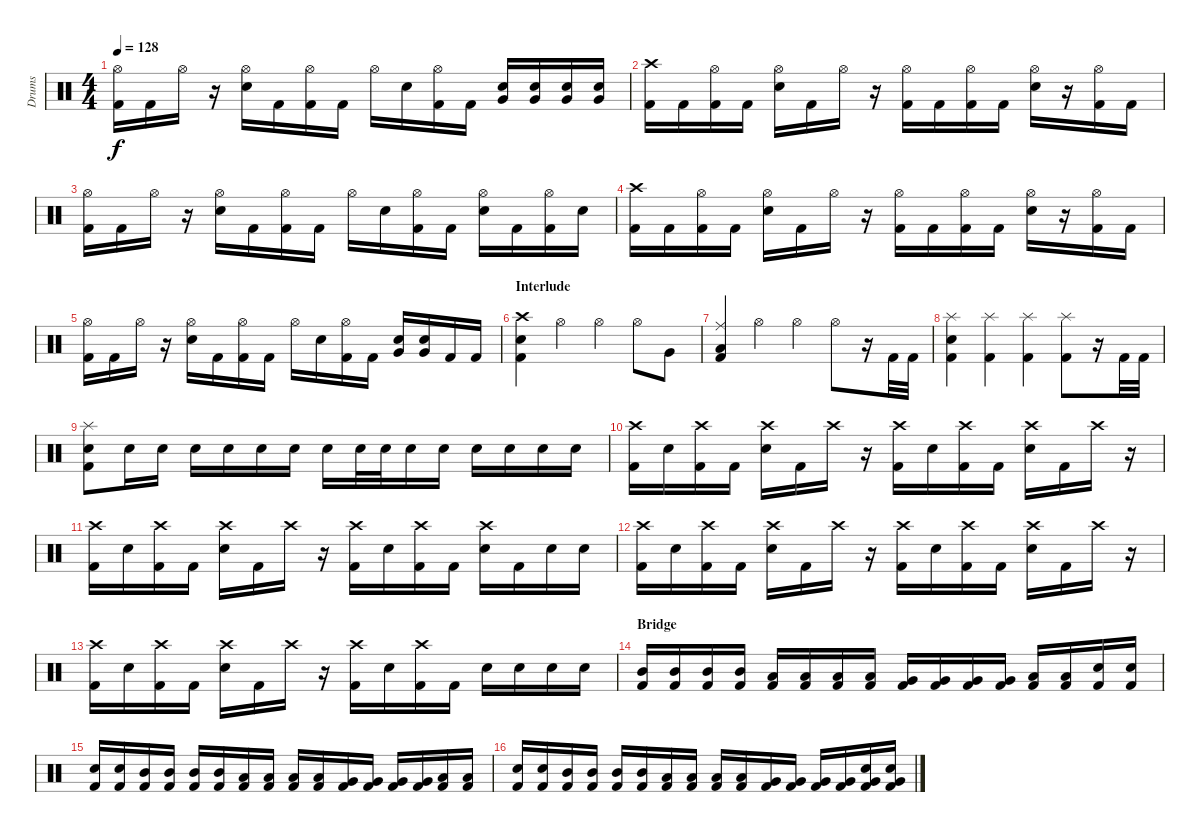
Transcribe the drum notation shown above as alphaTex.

\track ("Drums" "Drums") {instrument percussion}
\staff {score}
\articulation defaults
\ts (4 4)
\tempo 128
\clef neutral
\ks c
("Hi-Hat (open)" "Kick (hit) 2").16{dy f} "Kick (hit) 2".16 "Hi-Hat (open)".16 r.16 ("Hi-Hat (open)" "Electric Snare (hit)").16 "Kick (hit) 2".16 ("Hi-Hat (open)" "Kick (hit) 2").16 "Kick (hit) 2".16 "Hi-Hat (open)".16 "Electric Snare (hit)".16 ("Hi-Hat (open)" "Kick (hit) 2").16 "Kick (hit) 2".16 ("Very Low Tom (hit)" "Electric Snare (hit)").16 ("Very Low Tom (hit)" "Electric Snare (hit)").16 ("Very Low Tom (hit)" "Electric Snare (hit)").16 ("Very Low Tom (hit)" "Electric Snare (hit)").16 |
("Crash high (hit)" "Kick (hit) 2").16 "Kick (hit) 2".16 ("Hi-Hat (open)" "Kick (hit) 2").16 "Kick (hit) 2".16 ("Hi-Hat (open)" "Electric Snare (hit)").16 "Kick (hit) 2".16 "Hi-Hat (open)".16 r.16 ("Hi-Hat (open)" "Kick (hit) 2").16 "Kick (hit) 2".16 ("Hi-Hat (open)" "Kick (hit) 2").16 "Kick (hit) 2".16 ("Hi-Hat (open)" "Electric Snare (hit)").16 r.16 ("Hi-Hat (open)" "Kick (hit) 2").16 "Kick (hit) 2".16 |
("Hi-Hat (open)" "Kick (hit) 2").16 "Kick (hit) 2".16 "Hi-Hat (open)".16 r.16 ("Hi-Hat (open)" "Electric Snare (hit)").16 "Kick (hit) 2".16 ("Hi-Hat (open)" "Kick (hit) 2").16 "Kick (hit) 2".16 "Hi-Hat (open)".16 "Electric Snare (hit)".16 ("Hi-Hat (open)" "Kick (hit) 2").16 "Kick (hit) 2".16 ("Hi-Hat (open)" "Electric Snare (hit)").16 "Kick (hit) 2".16 ("Hi-Hat (open)" "Kick (hit) 2").16 "Electric Snare (hit)".16 |
("Crash high (hit)" "Kick (hit) 2").16 "Kick (hit) 2".16 ("Hi-Hat (open)" "Kick (hit) 2").16 "Kick (hit) 2".16 ("Hi-Hat (open)" "Electric Snare (hit)").16 "Kick (hit) 2".16 "Hi-Hat (open)".16 r.16 ("Hi-Hat (open)" "Kick (hit) 2").16 "Kick (hit) 2".16 ("Hi-Hat (open)" "Kick (hit) 2").16 "Kick (hit) 2".16 ("Hi-Hat (open)" "Electric Snare (hit)").16 r.16 ("Hi-Hat (open)" "Kick (hit) 2").16 "Kick (hit) 2".16 |
("Hi-Hat (open)" "Kick (hit) 2").16 "Kick (hit) 2".16 "Hi-Hat (open)".16 r.16 ("Hi-Hat (open)" "Electric Snare (hit)").16 "Kick (hit) 2".16 ("Hi-Hat (open)" "Kick (hit) 2").16 "Kick (hit) 2".16 "Hi-Hat (open)".16 "Electric Snare (hit)".16 ("Hi-Hat (open)" "Kick (hit) 2").16 "Kick (hit) 2".16 ("Very Low Tom (hit)" "Electric Snare (hit)").16 ("Very Low Tom (hit)" "Electric Snare (hit)").16 "Kick (hit) 2".16 "Kick (hit) 2".16 |
\section ("" "Interlude")
("Crash high (hit)" "Electric Snare (hit)" "Kick (hit) 2").4 "Hi-Hat (open)".4 "Hi-Hat (open)".4 "Hi-Hat (open)".8 "Very Low Tom (hit)".8 |
("Ride (middle)" "Low Floor Tom (hit)" "Kick (hit) 2").4 "Hi-Hat (open)".4 "Hi-Hat (open)".4 "Hi-Hat (open)".8 r.16 "Kick (hit) 2".32 "Kick (hit) 2".32 |
("Splash (hit)" "Electric Snare (hit)" "Kick (hit) 2").4 ("Splash (hit)" "Kick (hit) 2").4 ("Splash (hit)" "Kick (hit) 2").4 ("Splash (hit)" "Kick (hit) 2").8 r.16 "Kick (hit) 2".32 "Kick (hit) 2".32 |
("Splash (hit)" "Electric Snare (hit)" "Kick (hit) 2").8 "Electric Snare (hit)".16 "Electric Snare (hit)".16 "Electric Snare (hit)".16 "Electric Snare (hit)".16 "Electric Snare (hit)".16 "Electric Snare (hit)".16 "Electric Snare (hit)".16 "Electric Snare (hit)".32 "Electric Snare (hit)".32 "Electric Snare (hit)".16 "Electric Snare (hit)".16 "Electric Snare (hit)".16 "Electric Snare (hit)".16 "Electric Snare (hit)".16 "Electric Snare (hit)".16 |
("Crash high (hit)" "Kick (hit) 2").16 "Electric Snare (hit)".16 ("Crash high (hit)" "Kick (hit) 2").16 "Kick (hit) 2".16 ("Crash high (hit)" "Electric Snare (hit)").16 "Kick (hit) 2".16 "Crash high (hit)".16 r.16 ("Crash high (hit)" "Kick (hit) 2").16 "Electric Snare (hit)".16 ("Crash high (hit)" "Kick (hit) 2").16 "Kick (hit) 2".16 ("Crash high (hit)" "Electric Snare (hit)").16 "Kick (hit) 2".16 "Crash high (hit)".16 r.16 |
("Crash high (hit)" "Kick (hit) 2").16 "Electric Snare (hit)".16 ("Crash high (hit)" "Kick (hit) 2").16 "Kick (hit) 2".16 ("Crash high (hit)" "Electric Snare (hit)").16 "Kick (hit) 2".16 "Crash high (hit)".16 r.16 ("Crash high (hit)" "Kick (hit) 2").16 "Electric Snare (hit)".16 ("Crash high (hit)" "Kick (hit) 2").16 "Kick (hit) 2".16 ("Crash high (hit)" "Electric Snare (hit)").16 "Kick (hit) 2".16 "Electric Snare (hit)".16 "Electric Snare (hit)".16 |
("Crash high (hit)" "Kick (hit) 2").16 "Electric Snare (hit)".16 ("Crash high (hit)" "Kick (hit) 2").16 "Kick (hit) 2".16 ("Crash high (hit)" "Electric Snare (hit)").16 "Kick (hit) 2".16 "Crash high (hit)".16 r.16 ("Crash high (hit)" "Kick (hit) 2").16 "Electric Snare (hit)".16 ("Crash high (hit)" "Kick (hit) 2").16 "Kick (hit) 2".16 ("Crash high (hit)" "Electric Snare (hit)").16 "Kick (hit) 2".16 "Crash high (hit)".16 r.16 |
("Crash high (hit)" "Kick (hit) 2").16 "Electric Snare (hit)".16 ("Crash high (hit)" "Kick (hit) 2").16 "Kick (hit) 2".16 ("Crash high (hit)" "Electric Snare (hit)").16 "Kick (hit) 2".16 "Crash high (hit)".16 r.16 ("Crash high (hit)" "Kick (hit) 2").16 "Electric Snare (hit)".16 ("Crash high (hit)" "Kick (hit) 2").16 "Kick (hit) 2".16 "Electric Snare (hit)".16 "Electric Snare (hit)".16 "Electric Snare (hit)".16 "Electric Snare (hit)".16 |
\section ("" "Bridge")
("Mid Tom (hit)" "Kick (hit) 2").16 ("Mid Tom (hit)" "Kick (hit) 2").16 ("Mid Tom (hit)" "Kick (hit) 2").16 ("Mid Tom (hit)" "Kick (hit) 2").16 ("Low Tom (hit)" "Kick (hit) 2").16 ("Low Tom (hit)" "Kick (hit) 2").16 ("Low Tom (hit)" "Kick (hit) 2").16 ("Low Tom (hit)" "Kick (hit) 2").16 ("Very Low Tom (hit)" "Kick (hit) 2").16 ("Very Low Tom (hit)" "Kick (hit) 2").16 ("Very Low Tom (hit)" "Kick (hit) 2").16 ("Very Low Tom (hit)" "Kick (hit) 2").16 ("Low Floor Tom (hit)" "Kick (hit) 2").16 ("Low Floor Tom (hit)" "Kick (hit) 2").16 ("Electric Snare (hit)" "Kick (hit) 2").16 ("Electric Snare (hit)" "Kick (hit) 2").16 |
("Electric Snare (hit)" "Kick (hit) 2").16 ("Electric Snare (hit)" "Kick (hit) 2").16 ("Mid Tom (hit)" "Kick (hit) 2").16 ("Mid Tom (hit)" "Kick (hit) 2").16 ("Mid Tom (hit)" "Kick (hit) 2").16 ("Mid Tom (hit)" "Kick (hit) 2").16 ("Low Tom (hit)" "Kick (hit) 2").16 ("Low Tom (hit)" "Kick (hit) 2").16 ("Low Tom (hit)" "Kick (hit) 2").16 ("Low Tom (hit)" "Kick (hit) 2").16 ("Very Low Tom (hit)" "Kick (hit) 2").16 ("Very Low Tom (hit)" "Kick (hit) 2").16 ("Very Low Tom (hit)" "Kick (hit) 2").16 ("Very Low Tom (hit)" "Kick (hit) 2").16 ("Low Floor Tom (hit)" "Kick (hit) 2").16 ("Low Floor Tom (hit)" "Kick (hit) 2").16 |
("Electric Snare (hit)" "Kick (hit) 2").16 ("Electric Snare (hit)" "Kick (hit) 2").16 ("Mid Tom (hit)" "Kick (hit) 2").16 ("Mid Tom (hit)" "Kick (hit) 2").16 ("Mid Tom (hit)" "Kick (hit) 2").16 ("Mid Tom (hit)" "Kick (hit) 2").16 ("Low Tom (hit)" "Kick (hit) 2").16 ("Low Tom (hit)" "Kick (hit) 2").16 ("Low Tom (hit)" "Kick (hit) 2").16 ("Low Tom (hit)" "Kick (hit) 2").16 ("Very Low Tom (hit)" "Kick (hit) 2").16 ("Very Low Tom (hit)" "Kick (hit) 2").16 ("Very Low Tom (hit)" "Kick (hit) 2").16 ("Very Low Tom (hit)" "Kick (hit) 2").16 ("Electric Snare (hit)" "Very Low Tom (hit)" "Kick (hit) 2").16 ("Electric Snare (hit)" "Very Low Tom (hit)" "Kick (hit) 2").16
